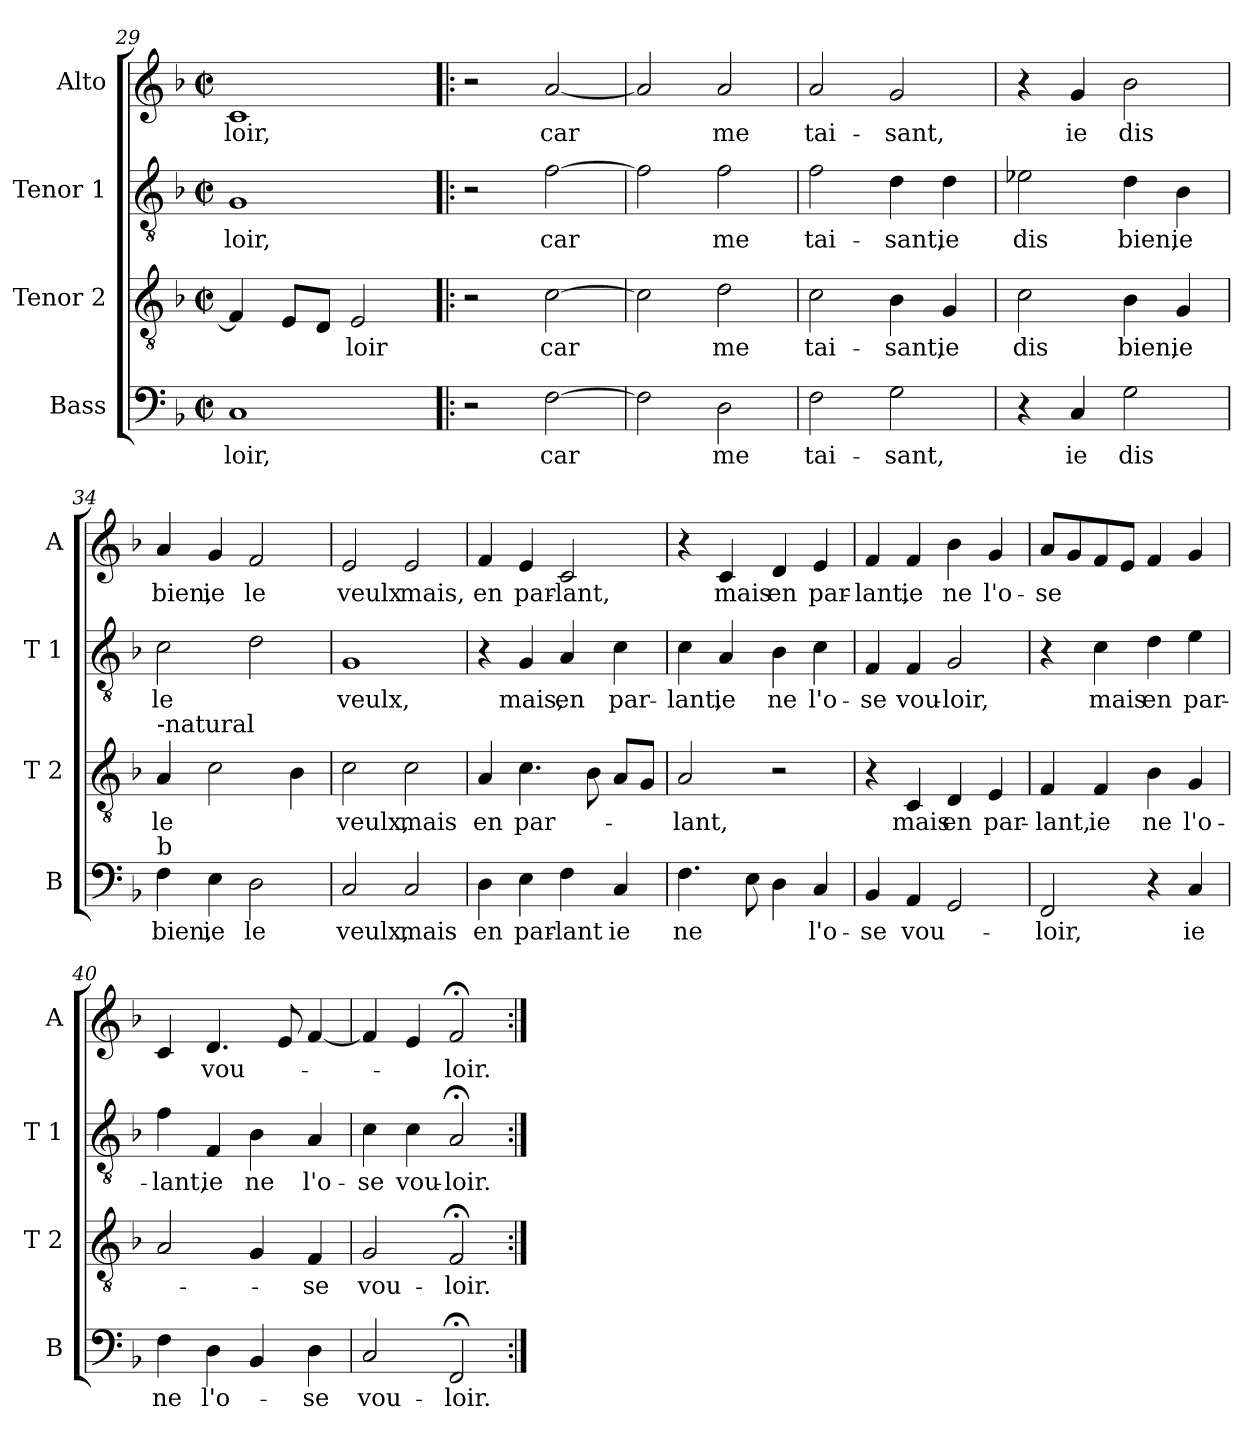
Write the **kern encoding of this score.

**kern	**text	**kern	**text	**kern	**text	**kern	**text
*part4	*part4	*part3	*part3	*part2	*part2	*part1	*part1
*staff4	*staff4	*staff3	*staff3	*staff2	*staff2	*staff1	*staff1
*I"Bass	*	*I"Tenor 2	*	*I"Tenor 1	*	*I"Alto	*
*I'B	*	*I'T 2	*	*I'T 1	*	*I'A	*
*clefF4	*	*clefGv2	*	*clefGv2	*	*clefG2	*
*k[b-]	*	*k[b-]	*	*k[b-]	*	*k[b-]	*
*F:	*	*F:	*	*F:	*	*F:	*
*M2/2	*	*M2/2	*	*M2/2	*	*M2/2	*
*met(c|)	*	*met(c|)	*	*met(c|)	*	*met(c|)	*
=29	=29	=29	=29	=29	=29	=29	=29
!	!LO:LY:b	!	!	!	!LO:LY:b	!	!LO:LY:b
1C	-loir,	4F/]	.	1G	-loir,	1c	-loir,
.	.	8E/L	.	.	.	.	.
.	.	8D/J	.	.	.	.	.
!	!	!	!LO:LY:b	!	!	!	!
.	.	2E/	-loir	.	.	.	.
=30!|:	=30!|:	=30!|:	=30!|:	=30!|:	=30!|:	=30!|:	=30!|:
2r	.	2r	.	2r	.	2r	.
!	!LO:LY:b	!	!LO:LY:b	!	!LO:LY:b	!	!LO:LY:b
[2F\	car	[2c\	car	[2f\	car	[2a/	car
!!LO:LB:g=z
=31	=31	=31	=31	=31	=31	=31	=31
2F\]	.	2c\]	.	2f\]	.	2a/]	.
!	!LO:LY:b	!	!LO:LY:b	!	!LO:LY:b	!	!LO:LY:b
2D\	me	2d\	me	2f\	me	2a/	me
=32	=32	=32	=32	=32	=32	=32	=32
!	!LO:LY:b	!	!LO:LY:b	!	!LO:LY:b	!	!LO:LY:b
2F\	tai-	2c\	tai-	2f\	tai-	2a/	tai-
!	!LO:LY:b	!	!LO:LY:b	!	!LO:LY:b	!	!LO:LY:b
2G\	-sant,	4B-\	-sant,	4d\	-sant,	2g/	-sant,
!	!	!	!LO:LY:b	!	!LO:LY:b	!	!
.	.	4G/	ie	4d\	ie	.	.
=33	=33	=33	=33	=33	=33	=33	=33
!	!	!	!LO:LY:b	!	!LO:LY:b	!	!
4r	.	2c\	dis	2e-X\	dis	4r	.
!	!LO:LY:b	!	!	!	!	!	!LO:LY:b
4C/	ie	.	.	.	.	4g/	ie
!	!LO:LY:b	!	!LO:LY:b	!	!LO:LY:b	!	!LO:LY:b
2G\	dis	4B-\	bien,	4d\	bien,	2b-\	dis
!	!	!	!LO:LY:b	!	!LO:LY:b	!	!
.	.	4G/	ie	4B-\	ie	.	.
=34	=34	=34	=34	=34	=34	=34	=34
!	!	!LO:TX:a:t=-natural	!	!	!	!	!
!LO:TX:a:t=b	!	!	!	!	!	!	!
!	!LO:LY:b	!	!LO:LY:b	!	!LO:LY:b	!	!LO:LY:b
4F\	bien,	4A/	le	2c\	le	4a/	bien,
!	!LO:LY:b	!	!	!	!	!	!LO:LY:b
4E\	ie	2c\	.	.	.	4g/	ie
!	!LO:LY:b	!	!	!	!	!	!LO:LY:b
2D\	le	.	.	2d\	.	2f/	le
.	.	4B-\	.	.	.	.	.
=35	=35	=35	=35	=35	=35	=35	=35
!	!LO:LY:b	!	!LO:LY:b	!	!LO:LY:b	!	!LO:LY:b
2C/	veulx,	2c\	veulx,	1G	veulx,	2e/	veulx
!	!LO:LY:b	!	!LO:LY:b	!	!	!	!LO:LY:b
2C/	mais	2c\	mais	.	.	2e/	mais,
=36	=36	=36	=36	=36	=36	=36	=36
!	!LO:LY:b	!	!LO:LY:b	!	!	!	!LO:LY:b
4D\	en	4A/	en	4r	.	4f/	en
!	!LO:LY:b	!	!LO:LY:b	!	!LO:LY:b	!	!LO:LY:b
4E\	par-	4.c\	par-	4G/	mais,	4e/	par-
!	!LO:LY:b	!	!	!	!LO:LY:b	!	!LO:LY:b
4F\	-lant	.	.	4A/	en	2c/	-lant,
.	.	8B-\	.	.	.	.	.
!	!LO:LY:b	!	!	!	!LO:LY:b	!	!
4C/	ie	8A/L	.	4c\	par-	.	.
.	.	8G/J	.	.	.	.	.
!!LO:LB:g=z
=37	=37	=37	=37	=37	=37	=37	=37
!	!LO:LY:b	!	!LO:LY:b	!	!LO:LY:b	!	!
4.F\	ne	2A/	-lant,	4c\	-lant,	4r	.
!	!	!	!	!	!LO:LY:b	!	!LO:LY:b
.	.	.	.	4A/	ie	4c/	mais
8E\	.	.	.	.	.	.	.
!	!	!	!	!	!LO:LY:b	!	!LO:LY:b
4D\	.	2r	.	4B-\	ne	4d/	en
!	!LO:LY:b	!	!	!	!LO:LY:b	!	!LO:LY:b
4C/	l'o-	.	.	4c\	l'o-	4e/	par-
=38	=38	=38	=38	=38	=38	=38	=38
!	!LO:LY:b	!	!	!	!LO:LY:b	!	!LO:LY:b
4BB-/	-se	4r	.	4F/	-se	4f/	-lant,
!	!LO:LY:b	!	!LO:LY:b	!	!LO:LY:b	!	!LO:LY:b
4AA/	vou-	4C/	mais	4F/	vou-	4f/	ie
!	!	!	!LO:LY:b	!	!LO:LY:b	!	!LO:LY:b
2GG/	.	4D/	en	2G/	-loir,	4b-\	ne
!	!	!	!LO:LY:b	!	!	!	!LO:LY:b
.	.	4E/	par-	.	.	4g/	l'o-
=39	=39	=39	=39	=39	=39	=39	=39
!	!LO:LY:b	!	!LO:LY:b	!	!	!	!LO:LY:b
2FF/	-loir,	4F/	-lant,	4r	.	8a/L	-se
.	.	.	.	.	.	8g/	.
!	!	!	!LO:LY:b	!	!LO:LY:b	!	!
.	.	4F/	ie	4c\	mais	8f/	.
.	.	.	.	.	.	8e/J	.
!	!	!	!LO:LY:b	!	!LO:LY:b	!	!
4r	.	4B-\	ne	4d\	en	4f/	.
!	!LO:LY:b	!	!LO:LY:b	!	!LO:LY:b	!	!
4C/	ie	4G/	l'o-	4e\	par-	4g/	.
=40	=40	=40	=40	=40	=40	=40	=40
!	!LO:LY:b	!	!	!	!LO:LY:b	!	!
4F\	ne	2A/	.	4f\	-lant,	4c/	.
!	!LO:LY:b	!	!	!	!LO:LY:b	!	!LO:LY:b
4D\	l'o-	.	.	4F/	ie	4.d/	vou-
!	!	!	!	!	!LO:LY:b	!	!
4BB-/	.	4G/	.	4B-\	ne	.	.
.	.	.	.	.	.	8e/	.
!	!LO:LY:b	!	!LO:LY:b	!	!LO:LY:b	!	!
4D\	-se	4F/	-se	4A/	l'o-	[4f/	.
=41	=41	=41	=41	=41	=41	=41	=41
!	!LO:LY:b	!	!LO:LY:b	!	!LO:LY:b	!	!
2C/	vou-	2G/	vou-	4c\	-se	4f/]	.
!	!	!	!	!	!LO:LY:b	!	!
.	.	.	.	4c\	vou-	4e/	.
!	!LO:LY:b	!	!LO:LY:b	!	!LO:LY:b	!	!LO:LY:b
2FF;</	-loir.	2F;</	-loir.	2A;</	-loir.	2f;</	-loir.
=:|!	=:|!	=:|!	=:|!	=:|!	=:|!	=:|!	=:|!
*-	*-	*-	*-	*-	*-	*-	*-
